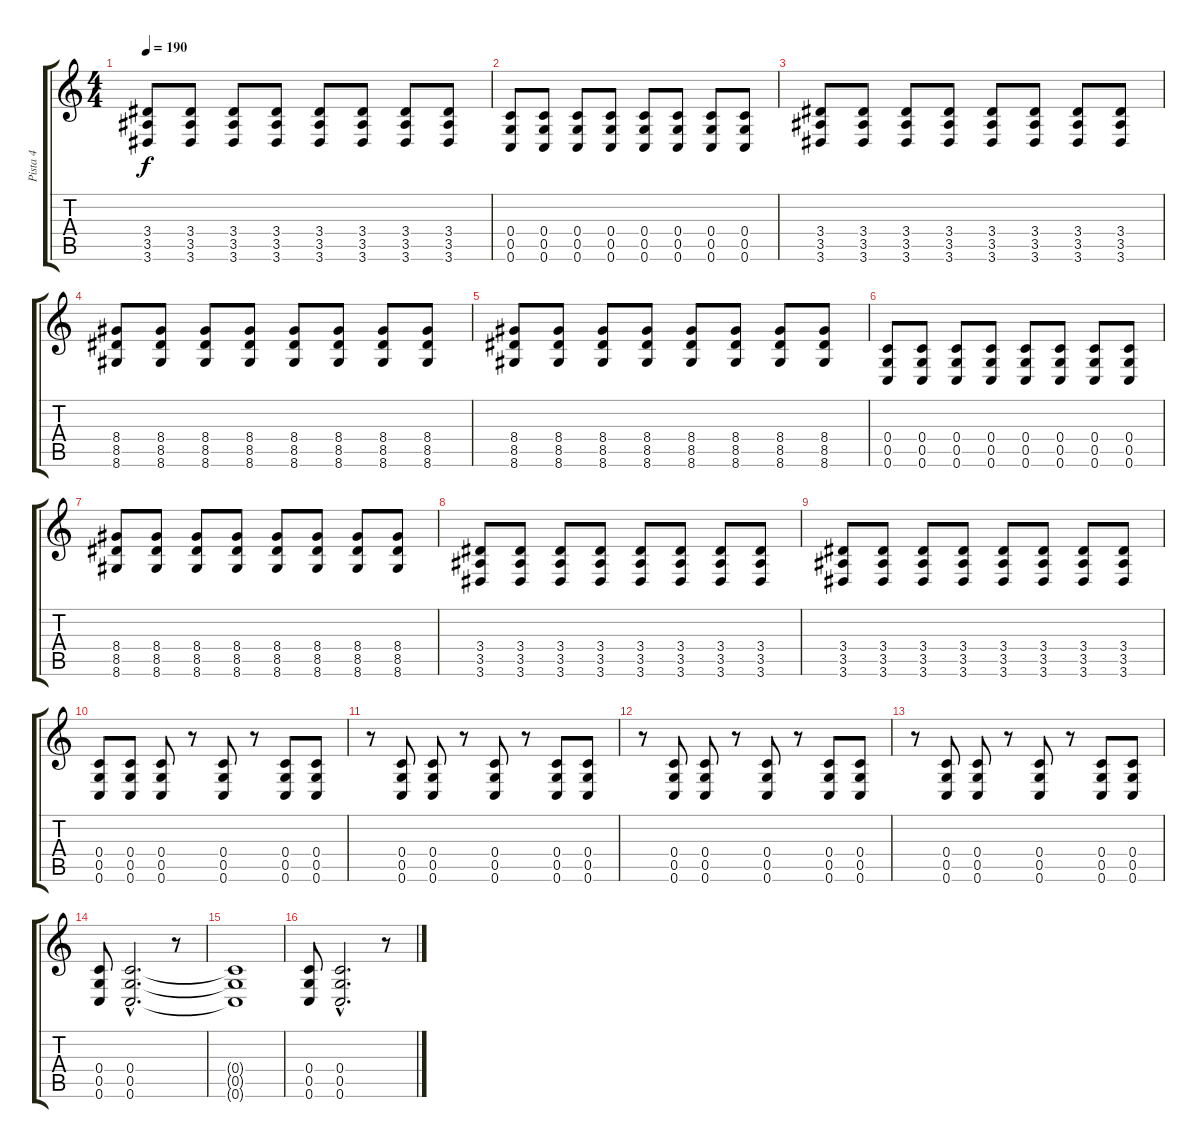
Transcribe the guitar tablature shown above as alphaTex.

\track ("Pista 4" "Pista 4") {instrument distortionguitar}
\staff {score tabs}
\tuning (D4 A3 F3 C3 G2 C2) {hide}
\ts (4 4)
\tempo 190
\clef g2
\ks c
(3.4 3.5 3.6).8{dy f} (3.4 3.5 3.6).8 (3.4 3.5 3.6).8 (3.4 3.5 3.6).8 (3.4 3.5 3.6).8 (3.4 3.5 3.6).8 (3.4 3.5 3.6).8 (3.4 3.5 3.6).8 |
(0.4 0.5 0.6).8 (0.4 0.5 0.6).8 (0.4 0.5 0.6).8 (0.4 0.5 0.6).8 (0.4 0.5 0.6).8 (0.4 0.5 0.6).8 (0.4 0.5 0.6).8 (0.4 0.5 0.6).8 |
(3.4 3.5 3.6).8 (3.4 3.5 3.6).8 (3.4 3.5 3.6).8 (3.4 3.5 3.6).8 (3.4 3.5 3.6).8 (3.4 3.5 3.6).8 (3.4 3.5 3.6).8 (3.4 3.5 3.6).8 |
(8.4 8.5 8.6).8 (8.4 8.5 8.6).8 (8.4 8.5 8.6).8 (8.4 8.5 8.6).8 (8.4 8.5 8.6).8 (8.4 8.5 8.6).8 (8.4 8.5 8.6).8 (8.4 8.5 8.6).8 |
(8.4 8.5 8.6).8 (8.4 8.5 8.6).8 (8.4 8.5 8.6).8 (8.4 8.5 8.6).8 (8.4 8.5 8.6).8 (8.4 8.5 8.6).8 (8.4 8.5 8.6).8 (8.4 8.5 8.6).8 |
(0.4 0.5 0.6).8 (0.4 0.5 0.6).8 (0.4 0.5 0.6).8 (0.4 0.5 0.6).8 (0.4 0.5 0.6).8 (0.4 0.5 0.6).8 (0.4 0.5 0.6).8 (0.4 0.5 0.6).8 |
(8.4 8.5 8.6).8 (8.4 8.5 8.6).8 (8.4 8.5 8.6).8 (8.4 8.5 8.6).8 (8.4 8.5 8.6).8 (8.4 8.5 8.6).8 (8.4 8.5 8.6).8 (8.4 8.5 8.6).8 |
(3.4 3.5 3.6).8 (3.4 3.5 3.6).8 (3.4 3.5 3.6).8 (3.4 3.5 3.6).8 (3.4 3.5 3.6).8 (3.4 3.5 3.6).8 (3.4 3.5 3.6).8 (3.4 3.5 3.6).8 |
(3.4 3.5 3.6).8 (3.4 3.5 3.6).8 (3.4 3.5 3.6).8 (3.4 3.5 3.6).8 (3.4 3.5 3.6).8 (3.4 3.5 3.6).8 (3.4 3.5 3.6).8 (3.4 3.5 3.6).8 |
(0.4 0.5 0.6).8 (0.4 0.5 0.6).8 (0.4 0.5 0.6).8 r.8 (0.4 0.5 0.6).8 r.8 (0.4 0.5 0.6).8 (0.4 0.5 0.6).8 |
r.8 (0.4 0.5 0.6).8 (0.4 0.5 0.6).8 r.8 (0.4 0.5 0.6).8 r.8 (0.4 0.5 0.6).8 (0.4 0.5 0.6).8 |
r.8 (0.4 0.5 0.6).8 (0.4 0.5 0.6).8 r.8 (0.4 0.5 0.6).8 r.8 (0.4 0.5 0.6).8 (0.4 0.5 0.6).8 |
r.8 (0.4 0.5 0.6).8 (0.4 0.5 0.6).8 r.8 (0.4 0.5 0.6).8 r.8 (0.4 0.5 0.6).8 (0.4 0.5 0.6).8 |
(0.4 0.5 0.6).8 (0.4{hac} 0.5{hac} 0.6{hac}).2{d} r.8 |
(0.4{t} 0.5{t} 0.6{t}).1 |
(0.4 0.5 0.6).8 (0.4{hac} 0.5{hac} 0.6{hac}).2{d} r.8
